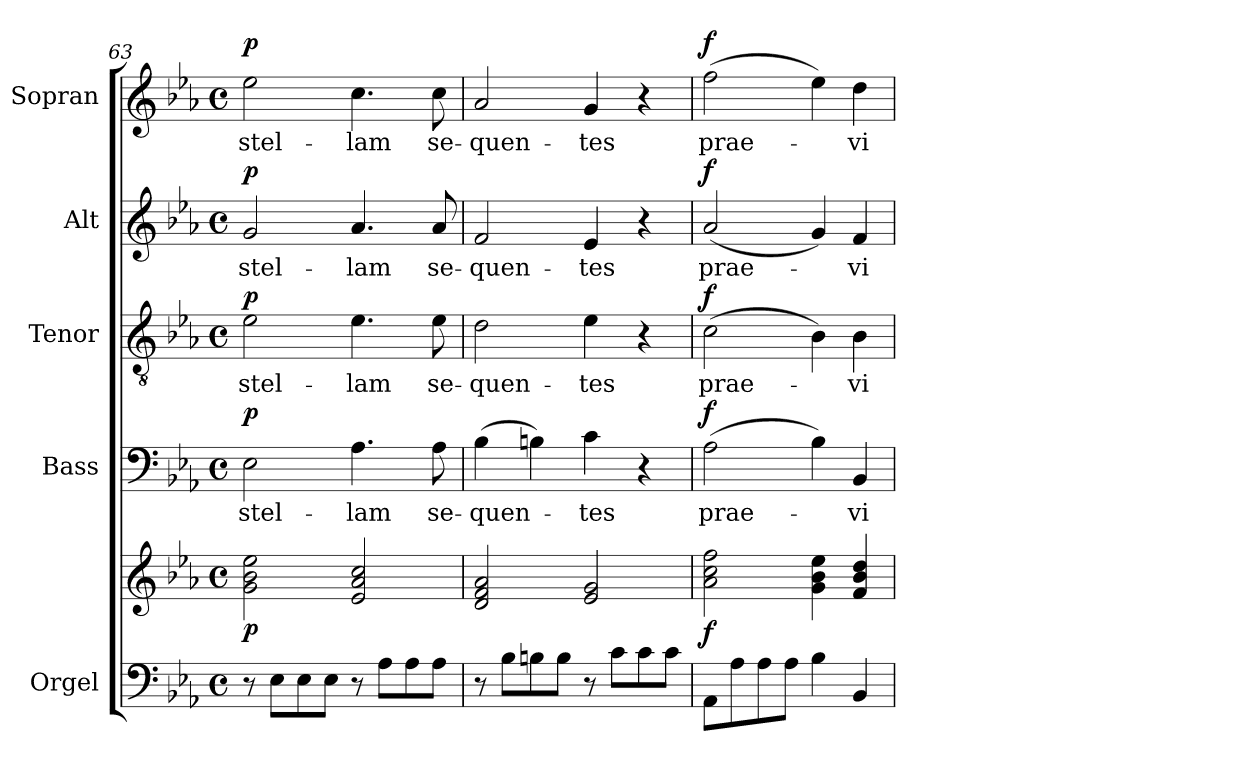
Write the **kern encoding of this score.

**kern	**kern	**dynam	**kern	**text	**dynam	**kern	**text	**dynam	**kern	**text	**dynam	**kern	**text	**dynam
*part5	*part5	*part5	*part4	*part4	*part4	*part3	*part3	*part3	*part2	*part2	*part2	*part1	*part1	*part1
*staff6	*staff5	*staff5/6	*staff4	*staff4	*staff4	*staff3	*staff3	*staff3	*staff2	*staff2	*staff2	*staff1	*staff1	*staff1
*I"Orgel	*	*	*I"Bass	*	*	*I"Tenor	*	*	*I"Alt	*	*	*I"Sopran	*	*
*I'Org.	*	*	*I'B.	*	*	*I'T.	*	*	*I'A.	*	*	*I'S.	*	*
*clefF4	*clefG2	*	*clefF4	*	*	*clefGv2	*	*	*clefG2	*	*	*clefG2	*	*
*k[b-e-a-]	*k[b-e-a-]	*	*k[b-e-a-]	*	*	*k[b-e-a-]	*	*	*k[b-e-a-]	*	*	*k[b-e-a-]	*	*
*E-:	*E-:	*	*E-:	*	*	*E-:	*	*	*E-:	*	*	*E-:	*	*
*M4/4	*M4/4	*	*M4/4	*	*	*M4/4	*	*	*M4/4	*	*	*M4/4	*	*
*met(c)	*met(c)	*	*met(c)	*	*	*met(c)	*	*	*met(c)	*	*	*met(c)	*	*
=63	=63	=63	=63	=63	=63	=63	=63	=63	=63	=63	=63	=63	=63	=63
!	!	!LO:DY:b	!	!LO:LY:b	!LO:DY:a	!	!LO:LY:b	!LO:DY:a	!	!LO:LY:b	!LO:DY:a	!	!LO:LY:b	!LO:DY:a
8r	2g\ 2b-\ 2ee-\	p	2E-\	stel-	p	2e-\	stel-	p	2g/	stel-	p	2ee-\	stel-	p
8E-\L	.	.	.	.	.	.	.	.	.	.	.	.	.	.
8E-\	.	.	.	.	.	.	.	.	.	.	.	.	.	.
8E-\J	.	.	.	.	.	.	.	.	.	.	.	.	.	.
!	!	!	!	!LO:LY:b	!	!	!LO:LY:b	!	!	!LO:LY:b	!	!	!LO:LY:b	!
8r	2e-/ 2a-/ 2cc/	.	4.A-\	-lam	.	4.e-\	-lam	.	4.a-/	-lam	.	4.cc\	-lam	.
8A-\L	.	.	.	.	.	.	.	.	.	.	.	.	.	.
8A-\	.	.	.	.	.	.	.	.	.	.	.	.	.	.
!	!	!	!	!LO:LY:b	!	!	!LO:LY:b	!	!	!LO:LY:b	!	!	!LO:LY:b	!
8A-\J	.	.	8A-\	se-	.	8e-\	se-	.	8a-/	se-	.	8cc\	se-	.
=64	=64	=64	=64	=64	=64	=64	=64	=64	=64	=64	=64	=64	=64	=64
!	!	!	!	!LO:LY:b	!	!	!LO:LY:b	!	!	!LO:LY:b	!	!	!LO:LY:b	!
8r	2d/ 2f/ 2a-/	.	(>4B-\	-quen-	.	2d\	-quen-	.	2f/	-quen-	.	2a-/	-quen-	.
8B-\L	.	.	.	.	.	.	.	.	.	.	.	.	.	.
8Bn\	.	.	4Bn\)	.	.	.	.	.	.	.	.	.	.	.
8B\J	.	.	.	.	.	.	.	.	.	.	.	.	.	.
!	!	!	!	!LO:LY:b	!	!	!LO:LY:b	!	!	!LO:LY:b	!	!	!LO:LY:b	!
8r	2e-/ 2g/	.	4c\	-tes	.	4e-\	-tes	.	4e-/	-tes	.	4g/	-tes	.
8c\L	.	.	.	.	.	.	.	.	.	.	.	.	.	.
8c\	.	.	4r	.	.	4r	.	.	4r	.	.	4r	.	.
8c\J	.	.	.	.	.	.	.	.	.	.	.	.	.	.
=65	=65	=65	=65	=65	=65	=65	=65	=65	=65	=65	=65	=65	=65	=65
!	!	!LO:DY:b	!	!LO:LY:b	!LO:DY:a	!	!LO:LY:b	!LO:DY:a	!	!LO:LY:b	!LO:DY:a	!	!LO:LY:b	!LO:DY:a
8AA-\L	2a-\ 2cc\ 2ff\	f	(>2A-\	prae-	f	(>2c\	prae-	f	(<2a-/	prae-	f	(>2ff\	prae-	f
8A-\	.	.	.	.	.	.	.	.	.	.	.	.	.	.
8A-\	.	.	.	.	.	.	.	.	.	.	.	.	.	.
8A-\J	.	.	.	.	.	.	.	.	.	.	.	.	.	.
4B-\	4g\ 4b-\ 4ee-\	.	4B-\)	.	.	4B-\)	.	.	4g/)	.	.	4ee-\)	.	.
!	!	!	!	!LO:LY:b	!	!	!LO:LY:b	!	!	!LO:LY:b	!	!	!LO:LY:b	!
4BB-/	4f/ 4b-/ 4dd/	.	4BB-/	-vi-	.	4B-\	-vi-	.	4f/	-vi-	.	4dd\	-vi-	.
=	=	=	=	=	=	=	=	=	=	=	=	=	=	=
*-	*-	*-	*-	*-	*-	*-	*-	*-	*-	*-	*-	*-	*-	*-
